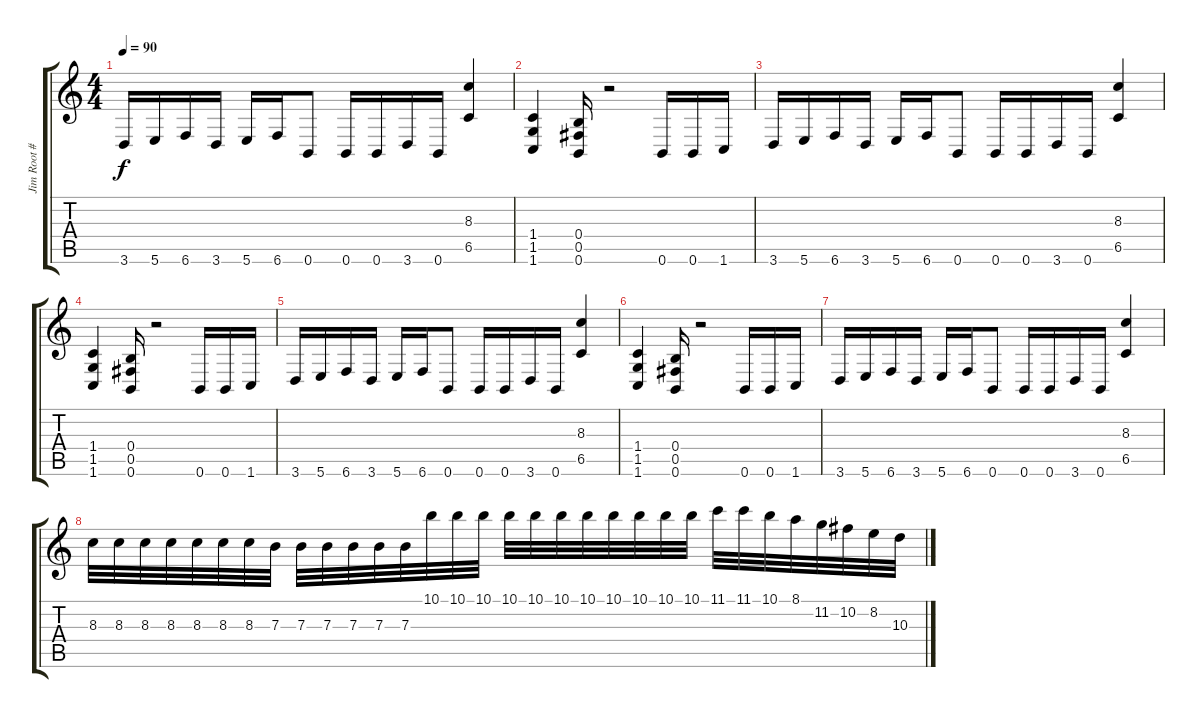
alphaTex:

\track ("Jim Root #4" "Jim Root #") {instrument distortionguitar}
\staff {score tabs}
\tuning (Db4 Ab3 E3 B2 Gb2 B1) {hide}
\ts (4 4)
\tempo 90
\clef g2
\ks c
3.6.16{dy f} 5.6.16 6.6.16 3.6.16 5.6.16 6.6.16 0.6.8 0.6.16 0.6.16 3.6.16 0.6.16 (8.3 6.5).4 |
(1.4 1.5 1.6).4 (0.4 0.5 0.6).16 r.2 0.6.16 0.6.16 1.6.16 |
3.6.16 5.6.16 6.6.16 3.6.16 5.6.16 6.6.16 0.6.8 0.6.16 0.6.16 3.6.16 0.6.16 (8.3 6.5).4 |
(1.4 1.5 1.6).4 (0.4 0.5 0.6).16 r.2 0.6.16 0.6.16 1.6.16 |
3.6.16 5.6.16 6.6.16 3.6.16 5.6.16 6.6.16 0.6.8 0.6.16 0.6.16 3.6.16 0.6.16 (8.3 6.5).4 |
(1.4 1.5 1.6).4 (0.4 0.5 0.6).16 r.2 0.6.16 0.6.16 1.6.16 |
3.6.16 5.6.16 6.6.16 3.6.16 5.6.16 6.6.16 0.6.8 0.6.16 0.6.16 3.6.16 0.6.16 (8.3 6.5).4 |
8.3.32 8.3.32 8.3.32 8.3.32 8.3.32 8.3.32 8.3.32 7.3.32 7.3.32 7.3.32 7.3.32 7.3.32 7.3.32 10.1.32 10.1.32 10.1.32 10.1.32 10.1.32 10.1.32 10.1.32 10.1.32 10.1.32 10.1.32 10.1.32 11.1.32 11.1.32 10.1.32 8.1.32 11.2.32 10.2.32 8.2.32 10.3.32
